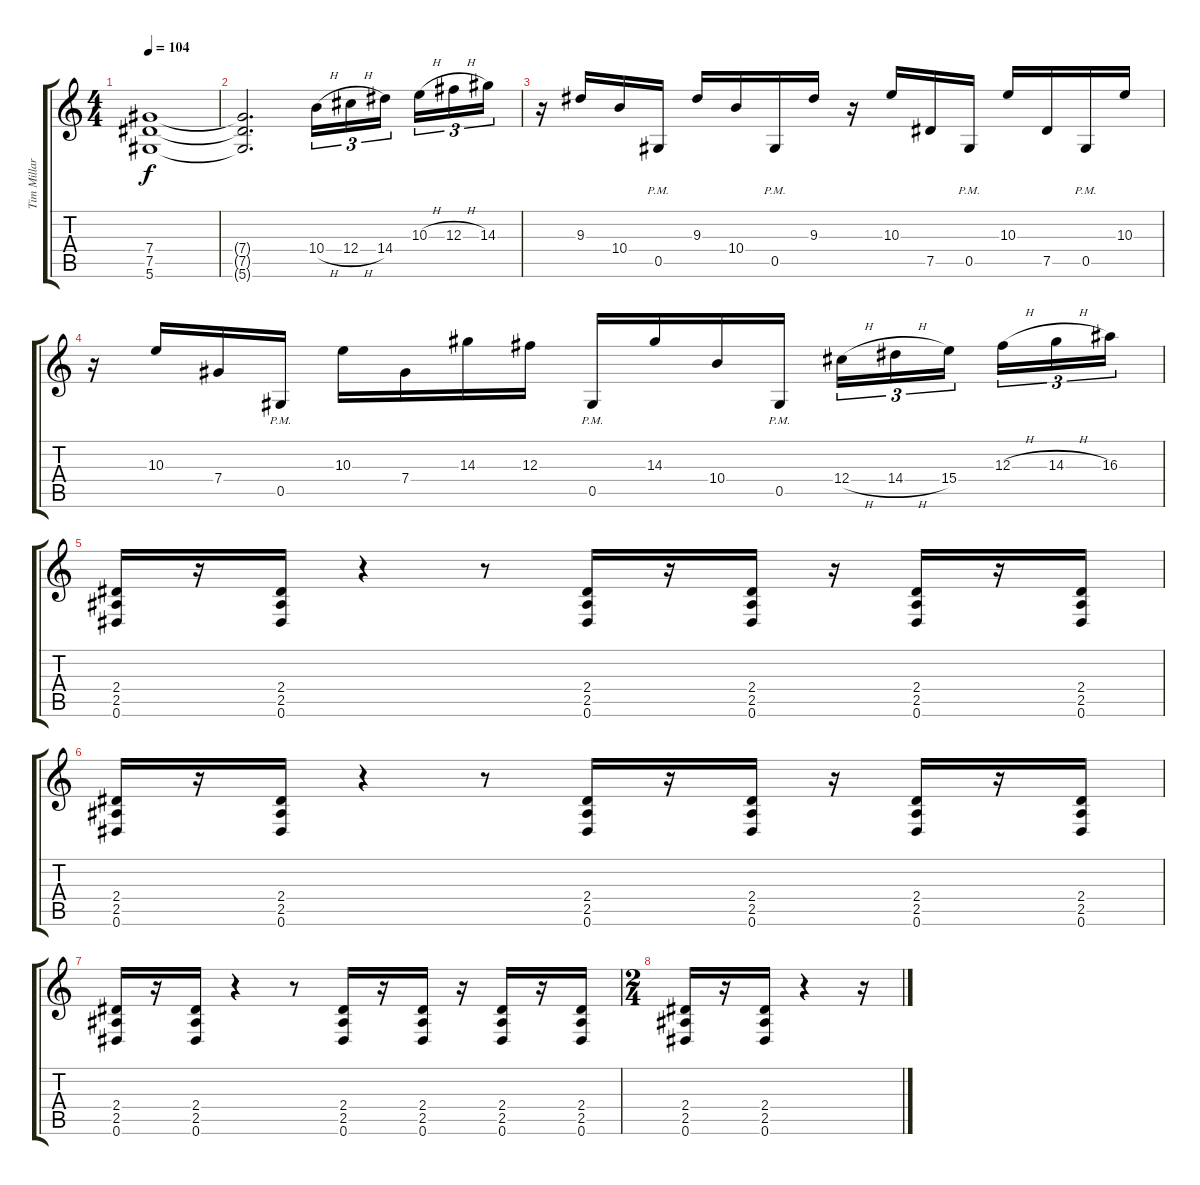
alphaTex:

\track ("Tim Millar" "Tim Millar") {instrument distortionguitar}
\staff {score tabs}
\tuning (Eb4 Bb3 Gb3 Db3 Ab2 Eb2) {hide}
\ts (4 4)
\tempo 104
\clef g2
\ks c
(7.4 7.5 5.6).1{dy f} |
(7.4{t} 7.5{t} 5.6{t}).2{d} 10.4{h}.16{tu (3 2)} 12.4{h}.16{tu (3 2)} 14.4.16{tu (3 2) beam splitsecondary} 10.3{h}.16{tu (3 2)} 12.3{h}.16{tu (3 2)} 14.3.16{tu (3 2)} |
r.16 9.3.16 10.4.16 0.5{pm}.16 9.3.16 10.4.16 0.5{pm}.16 9.3.16 r.16 10.3.16 7.5.16 0.5{pm}.16 10.3.16 7.5.16 0.5{pm}.16 10.3.16 |
r.16 10.3.16 7.4.16 0.5{pm}.16 10.3.16 7.4.16 14.3.16 12.3.16 0.5{pm}.16 14.3.16 10.4.16 0.5{pm}.16 12.4{h}.16{tu (3 2)} 14.4{h}.16{tu (3 2)} 15.4.16{tu (3 2) beam splitsecondary} 12.3{h}.16{tu (3 2)} 14.3{h}.16{tu (3 2)} 16.3.16{tu (3 2)} |
(2.4 2.5 0.6).16 r.16 (2.4 2.5 0.6).16 r.4 r.8 (2.4 2.5 0.6).16 r.16 (2.4 2.5 0.6).16 r.16 (2.4 2.5 0.6).16 r.16 (2.4 2.5 0.6).16 |
(2.4 2.5 0.6).16 r.16 (2.4 2.5 0.6).16 r.4 r.8 (2.4 2.5 0.6).16 r.16 (2.4 2.5 0.6).16 r.16 (2.4 2.5 0.6).16 r.16 (2.4 2.5 0.6).16 |
(2.4 2.5 0.6).16 r.16 (2.4 2.5 0.6).16 r.4 r.8 (2.4 2.5 0.6).16 r.16 (2.4 2.5 0.6).16 r.16 (2.4 2.5 0.6).16 r.16 (2.4 2.5 0.6).16 |
\ts (2 4)
(2.4 2.5 0.6).16 r.16 (2.4 2.5 0.6).16 r.4 r.16
